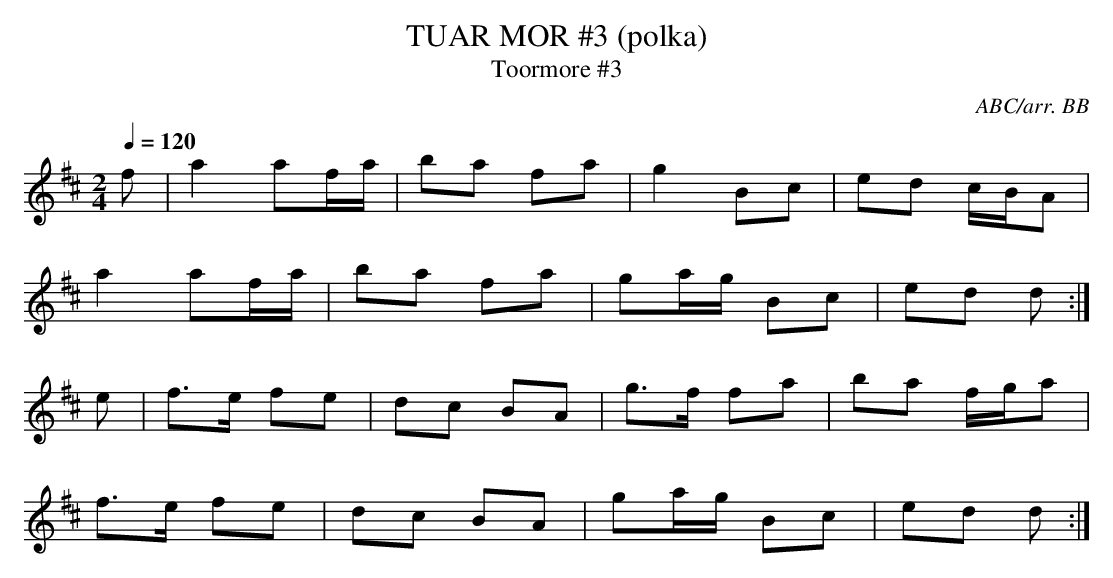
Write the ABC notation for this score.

X:1
T:TUAR MOR #3 (polka)
T:Toormore #3
C:ABC/arr. BB
Q:1/4=120
L:1/8
M:2/4
K:D
f|a2 af/a/|ba fa|g2 Bc|ed c/B/A|
a2 af/a/|ba fa|ga/g/ Bc|ed d :|
e|f>e fe|dc BA|g>f fa|ba f/g/a|
f>e fe|dc BA|ga/g/ Bc|ed d :|
